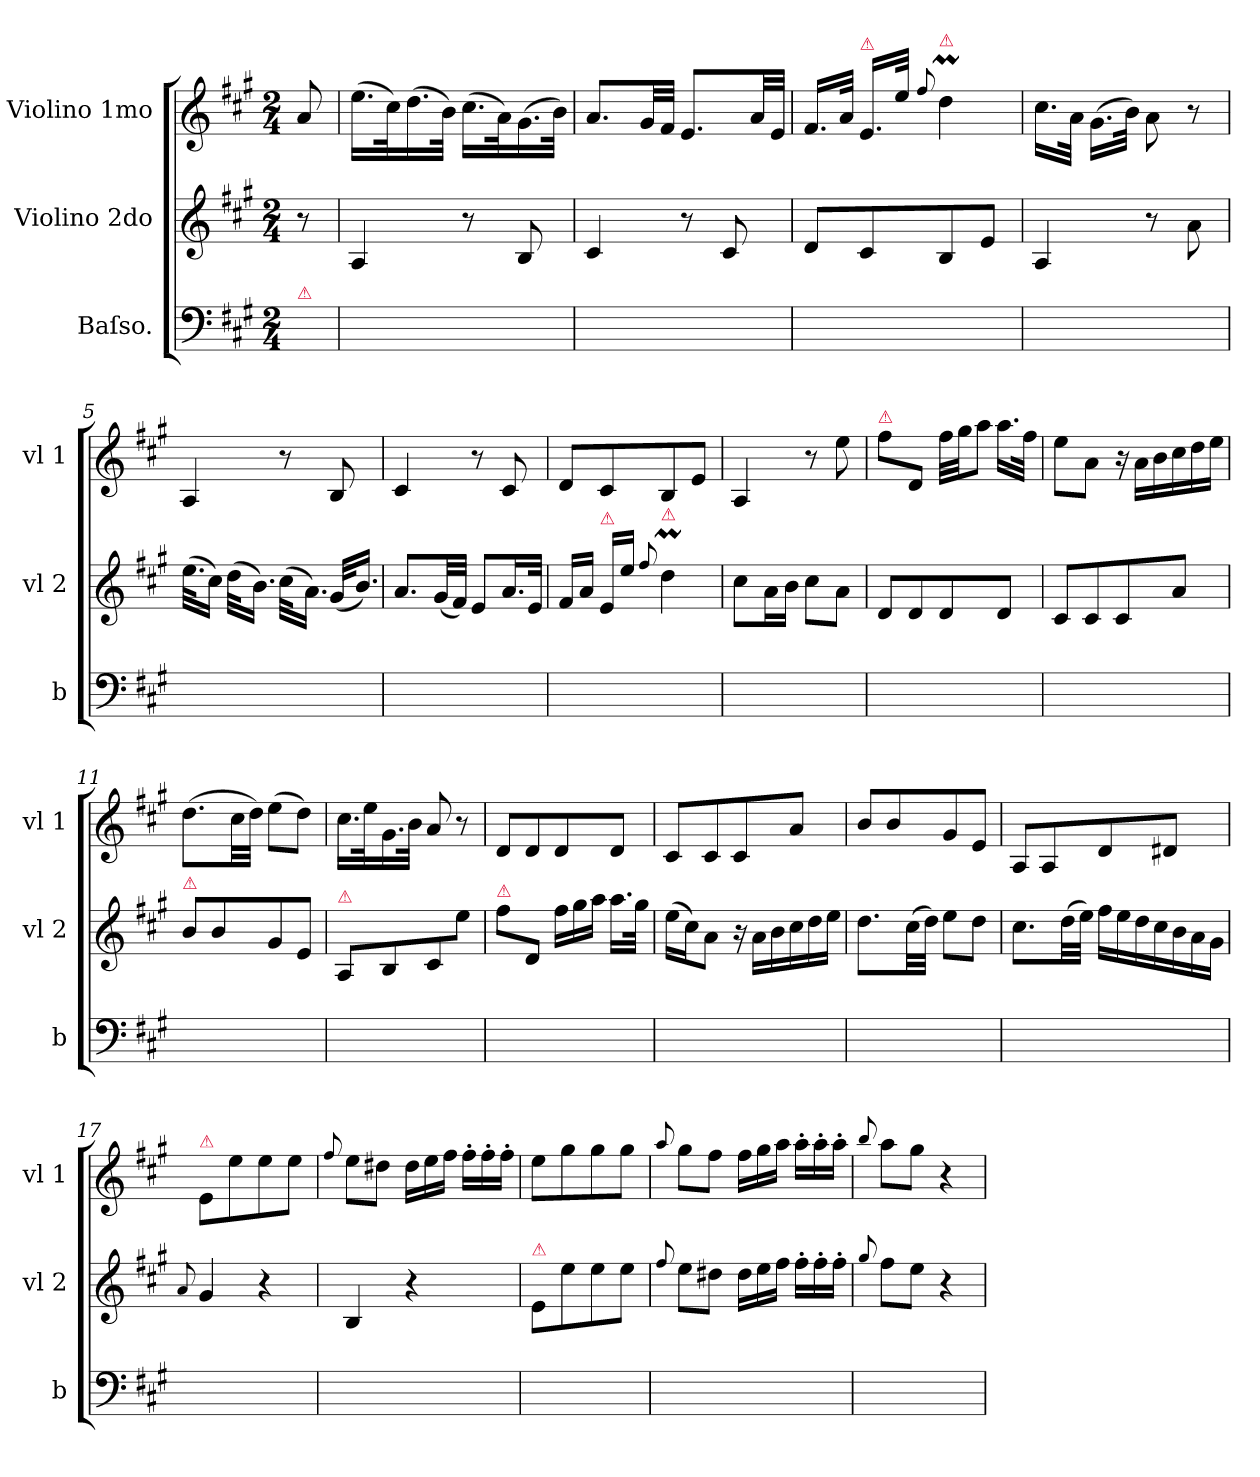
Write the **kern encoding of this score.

**kern	**kern	**kern
*part3	*part2	*part1
*staff3	*staff2	*staff1
*I"Baſso.	*I"Violino 2do	*I"Violino 1mo
*I'b	*I'vl 2	*I'vl 1
*clefF4	*clefG2	*clefG2
*k[f#c#g#]	*k[f#c#g#]	*k[f#c#g#]
*A:	*A:	*A:
*M2/4	*M2/4	*M2/4
=	=	=
!LO:TX:a:color=crimson:t=⚠	!	!
8ryy	8r	8a/
=1	=1	=1
2ryy	4A/	(16.ee\LL
.	.	32cc#\K)
.	.	(16.dd\
.	.	32b\JJk)
.	8r	(16.cc#\LL
.	.	32a\K)
.	8B/	(16.g#\
.	.	32b\JJk)
=2	=2	=2
2ryy	4c#/	8.a/L
.	.	32g#/LL
.	.	32f#/JJJ
.	8r	8.e/L
.	8c#/	.
.	.	32a/LL
.	.	32e/JJJ
=3	=3	=3
2ryy	8d/L	16.f#/LL
.	.	32a/JJk
!	!	!LO:TX:a:color=crimson:t=⚠
.	8c#/	16.e/LL
.	.	32ee\JJk
.	.	8qqff#/
!	!	!LO:TX:a:color=crimson:t=⚠
.	8B/	4ddM\
.	8e/J	.
=4	=4	=4
2ryy	4A/	16.cc#\LL
.	.	32a\JJk
.	.	(16.g#\LL
.	.	32b\JJk)
.	8r	8a\
.	8a\	8r
=5	=5	=5
!	!LO:N:vis=32.	!
2ryy	(16.ee\KLL	4A/
!	!LO:N:vis=16	!
.	32cc#\JJ)	.
!	!LO:N:vis=32	!
.	(16.dd\KLL	.
!	!LO:N:vis=16.	!
.	32b\JJ)	.
!	!LO:N:vis=32	!
.	(16.cc#\KLL	8r
!	!LO:N:vis=16.	!
.	32a\JJ)	.
!	!LO:N:vis=32	!
.	(16.g#/KLL	8B/
!	!LO:N:vis=16.	!
.	32b/JJ)	.
=6	=6	=6
2ryy	8.a/L	4c#/
.	(32g#/LL	.
.	32f#/JJJ)	.
.	8e/L	8r
.	16.a/L	8c#/
.	32e/JJk	.
=7	=7	=7
2ryy	16f#/LL	8d/L
.	16a/JJ	.
!	!LO:TX:a:color=crimson:t=⚠	!
.	16e/LL	8c#/
.	16ee\JJ	.
.	8qqff#/	.
!	!LO:TX:a:color=crimson:t=⚠	!
.	4ddM\	8B/
.	.	8e/J
=8	=8	=8
2ryy	8cc#\L	4A/
.	16a\L	.
.	16b\JJ	.
.	8cc#\L	8r
.	8a\J	8ee\
=9	=9	=9
!	!	!LO:TX:a:color=crimson:t=⚠
2ryy	8d/L	8ff#\L
.	8d/	8d/J
.	8d/	32ff#\LLL
.	.	32gg#\JJ
!	!	!LO:N:vis=8
.	.	16aa\J
.	8d/J	16.aa\LL
.	.	32ff#\JJk
=10	=10	=10
2ryy	8c#/L	8ee\L
.	8c#/	8a\J
*	*	*Xtuplet
.	8c#/	24r
.	.	24a\LL
.	.	24b\
.	8a/J	24cc#\
.	.	24dd\
.	.	24ee\JJ
=11	=11	=11
!	!LO:TX:a:color=crimson:t=⚠	!
2ryy	8b\L	(8.dd\L
.	8b\	.
.	.	32cc#\LL
.	.	32dd\JJJ)
.	8g#/	(8ee\L
.	8e/J	8dd\J)
=12	=12	=12
!	!LO:TX:a:color=crimson:t=⚠	!
2ryy	8A/L	16.cc#\LL
.	.	32ee\K
.	8B/	16.g#\
.	.	32b\JJk
.	8c#/	8a/
.	8ee\J	8r
=13	=13	=13
!	!LO:TX:a:color=crimson:t=⚠	!
2ryy	8ff#\L	8d/L
.	8d/J	8d/
*	*Xtuplet	*
.	24ff#\LL	8d/
.	24gg#\	.
.	24aa\JJ	.
.	16.aa\LL	8d/J
.	32gg#\JJk	.
=14	=14	=14
2ryy	(16ee\LL	8c#/L
.	16cc#\J)	.
.	8a\J	8c#/
.	24r	8c#/
.	24a\LL	.
.	24b\	.
.	24cc#\	8a/J
.	24dd\	.
.	24ee\JJ	.
=15	=15	=15
2ryy	8.dd\L	8b/L
.	.	8b/
.	(32cc#\LL	.
.	32dd\JJJ)	.
.	8ee\L	8g#/
.	8dd\J	8e/J
=16	=16	=16
2ryy	8.cc#\L	8A/L
.	.	8A/
.	(32dd\LL	.
.	32ee\JJJ)	.
.	28ff#\LL	8d/
.	28ee\	.
.	28dd\	.
.	28cc#\	.
.	.	8d#X/J
.	28b\	.
.	28a\	.
.	28g#\JJ	.
=17	=17	=17
.	8qqa/	.
!	!	!LO:TX:a:color=crimson:t=⚠
2ryy	4g#/	8e/L
.	.	8ee\
.	4r	8ee\
.	.	8ee\J
=18	=18	=18
.	.	8qqff#/
2ryy	4B/	8ee\L
.	.	8dd#X\J
.	4r	24dd#\LL
.	.	24ee\
.	.	24ff#\JJ
.	.	24ff#'\LL
.	.	24ff#'\
.	.	24ff#'\JJ
=19	=19	=19
!	!LO:TX:a:color=crimson:t=⚠	!
2ryy	8e/L	8ee\L
.	8ee\	8gg#\
.	8ee\	8gg#\
.	8ee\J	8gg#\J
=20	=20	=20
.	8qqff#/	8qqaa/
2ryy	8ee\L	8gg#\L
.	8dd#X\J	8ff#\J
.	24dd#\LL	24ff#\LL
.	24ee\	24gg#\
.	24ff#\JJ	24aa\JJ
.	24ff#'\LL	24aa'\LL
.	24ff#'\	24aa'\
.	24ff#'\JJ	24aa'\JJ
=21	=21	=21
.	8qqgg#/	8qqbb/
2ryy	8ff#\L	8aa\L
.	8ee\J	8gg#\J
.	4r	4r
=	=	=
*-	*-	*-
